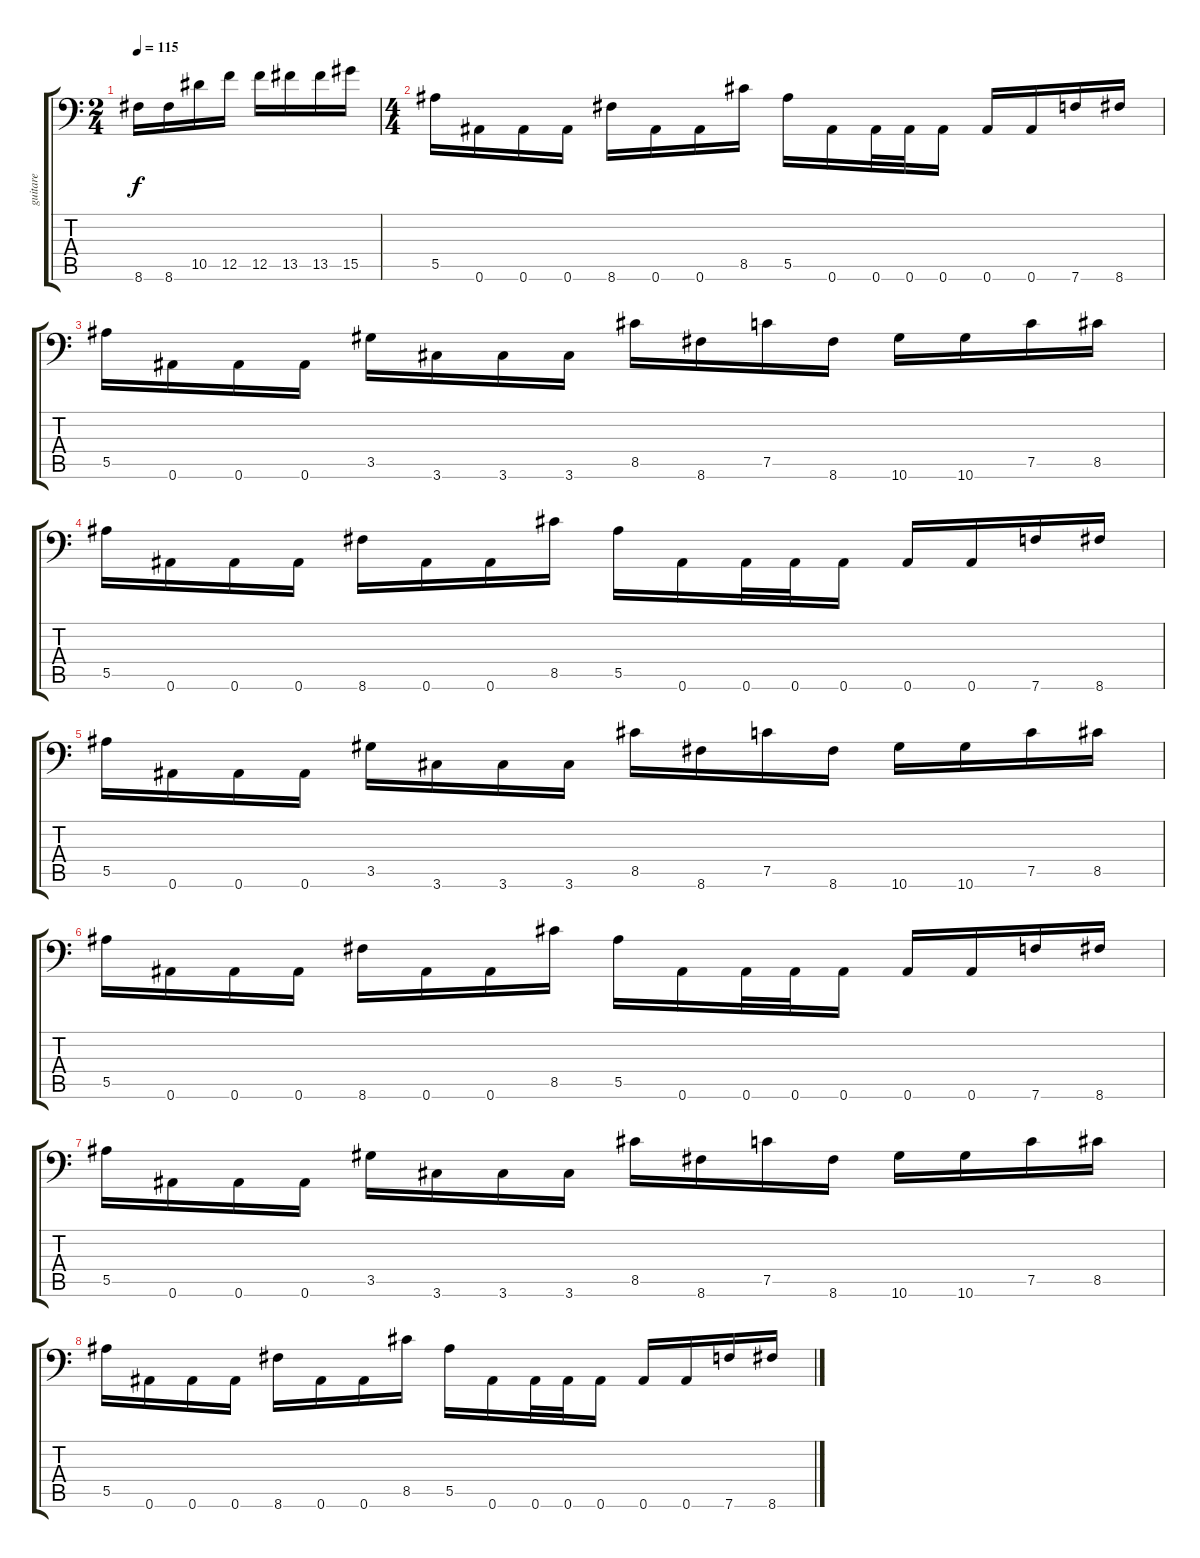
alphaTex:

\track ("guitare" "guitare") {instrument distortionguitar}
\staff {score tabs}
\tuning (C4 G3 Eb3 Bb2 F2 Bb1) {hide}
\ts (2 4)
\tempo 115
\clef f4
\ks c
8.6.16{dy f} 8.6.16 10.5.16 12.5.16 12.5.16 13.5.16 13.5.16 15.5.16 |
\ts (4 4)
5.5.16 0.6.16 0.6.16 0.6.16 8.6.16 0.6.16 0.6.16 8.5.16 5.5.16 0.6.16 0.6.32 0.6.32 0.6.16 0.6.16 0.6.16 7.6.16 8.6.16 |
5.5.16 0.6.16 0.6.16 0.6.16 3.5.16 3.6.16 3.6.16 3.6.16 8.5.16 8.6.16 7.5.16 8.6.16 10.6.16 10.6.16 7.5.16 8.5.16 |
5.5.16 0.6.16 0.6.16 0.6.16 8.6.16 0.6.16 0.6.16 8.5.16 5.5.16 0.6.16 0.6.32 0.6.32 0.6.16 0.6.16 0.6.16 7.6.16 8.6.16 |
5.5.16 0.6.16 0.6.16 0.6.16 3.5.16 3.6.16 3.6.16 3.6.16 8.5.16 8.6.16 7.5.16 8.6.16 10.6.16 10.6.16 7.5.16 8.5.16 |
5.5.16 0.6.16 0.6.16 0.6.16 8.6.16 0.6.16 0.6.16 8.5.16 5.5.16 0.6.16 0.6.32 0.6.32 0.6.16 0.6.16 0.6.16 7.6.16 8.6.16 |
5.5.16 0.6.16 0.6.16 0.6.16 3.5.16 3.6.16 3.6.16 3.6.16 8.5.16 8.6.16 7.5.16 8.6.16 10.6.16 10.6.16 7.5.16 8.5.16 |
5.5.16 0.6.16 0.6.16 0.6.16 8.6.16 0.6.16 0.6.16 8.5.16 5.5.16 0.6.16 0.6.32 0.6.32 0.6.16 0.6.16 0.6.16 7.6.16 8.6.16
